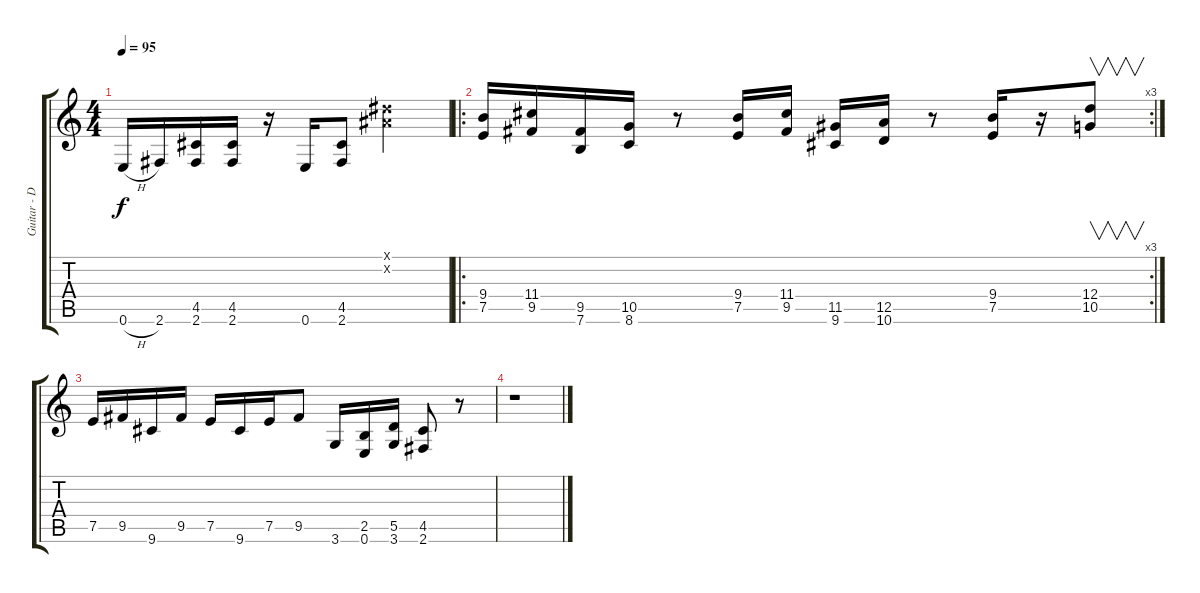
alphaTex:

\track ("Guitar - Dave Mustaine" "Guitar - D") {instrument distortionguitar}
\staff {score tabs}
\tuning (E4 B3 G3 D3 A2 E2) {hide}
\ts (4 4)
\tempo 95
\clef g2
\ks c
0.6{h}.16{dy f} 2.6.16 (4.5 2.6).16 (4.5 2.6).16 r.16 0.6.16 (4.5 2.6).8 (-1.1{x} -1.2{x}).2 |
\ro
\rc 3
(9.4 7.5).16 (11.4 9.5).16 (9.5 7.6).16 (10.5 8.6).16 r.8 (9.4 7.5).16 (11.4 9.5).16 (11.5 9.6).16 (12.5 10.6).16 r.8 (9.4 7.5).16 r.16 (12.4 10.5).8{v} |
7.5.16 9.5.16 9.6.16 9.5.16 7.5.16 9.6.16 7.5.16 9.5.8 3.6.16 (2.5 0.6).16 (5.5 3.6).16 (4.5 2.6).8 r.8 |
r.1
